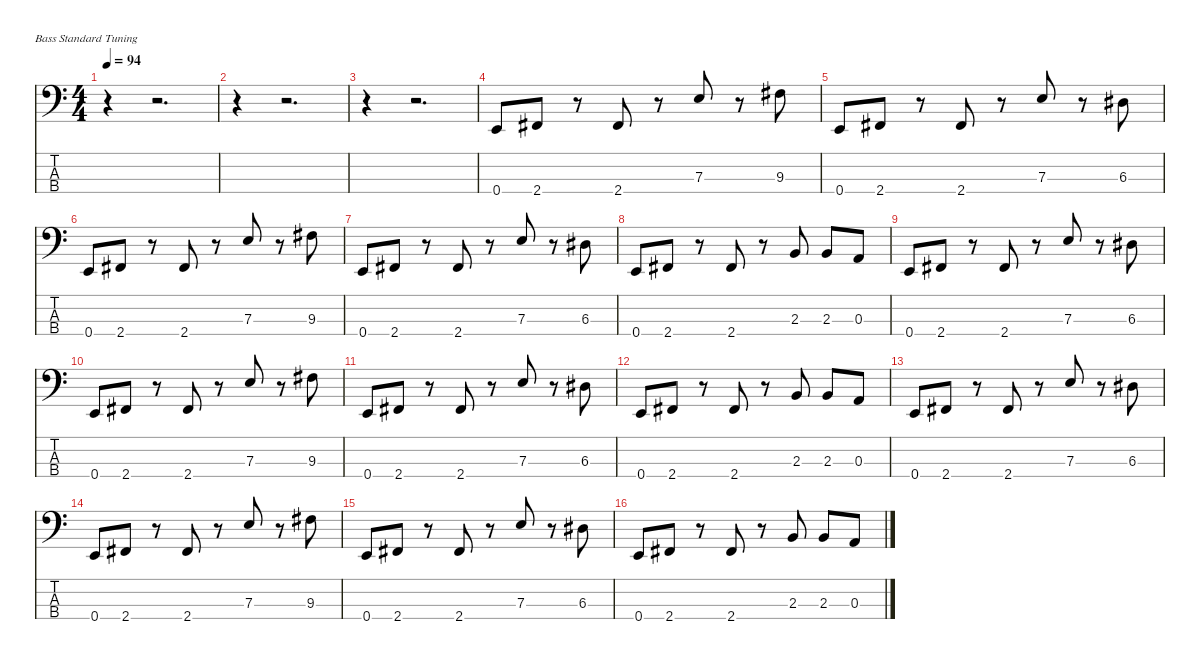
\defaultSystemsLayout 4
\hideDynamics
\bracketExtendMode nobrackets
\singleTrackTrackNamePolicy hidden
\multiTrackTrackNamePolicy hidden
\otherSystemsTrackNameOrientation horizontal
\track ("Andy Rourke" "el.bs.") {instrument electricbassfinger}
\staff {score tabs}
\tuning (G2 D2 A1 E1)
\ts (4 4)
\beaming (8 2 2 2 2)
\tempo 94
\clef f4
\ks c
r.4{dy f instrument electricbassfinger beam Down} r.2{d beam Down} |
r.4{beam Down} r.2{d beam Down} |
r.4{beam Down} r.2{d beam Down} |
0.4.8{beam Up} 2.4{acc #}.8{beam Up} r.8{beam Up} 2.4{acc #}.8{beam Up} r.8{beam Up} 7.3.8{beam Down} r.8{beam Down} 9.3{acc #}.8{beam Down} |
0.4.8{beam Up} 2.4{acc #}.8{beam Up} r.8{beam Up} 2.4{acc #}.8{beam Up} r.8{beam Up} 7.3.8{beam Down} r.8{beam Down} 6.3{acc #}.8{beam Down} |
0.4.8{beam Up} 2.4{acc #}.8{beam Up} r.8{beam Up} 2.4{acc #}.8{beam Up} r.8{beam Up} 7.3.8{beam Down} r.8{beam Down} 9.3{acc #}.8{beam Down} |
0.4.8{beam Up} 2.4{acc #}.8{beam Up} r.8{beam Up} 2.4{acc #}.8{beam Up} r.8{beam Up} 7.3.8{beam Down} r.8{beam Down} 6.3{acc #}.8{beam Down} |
0.4.8{beam Up} 2.4{acc #}.8{beam Up} r.8{beam Up} 2.4{acc #}.8{beam Up} r.8{beam Up} 2.3.8{beam Up} 2.3.8{beam Up} 0.3.8{beam Up} |
0.4.8{beam Up} 2.4{acc #}.8{beam Up} r.8{beam Up} 2.4{acc #}.8{beam Up} r.8{beam Up} 7.3.8{beam Down} r.8{beam Down} 6.3{acc #}.8{beam Down} |
0.4.8{beam Up} 2.4{acc #}.8{beam Up} r.8{beam Up} 2.4{acc #}.8{beam Up} r.8{beam Up} 7.3.8{beam Down} r.8{beam Down} 9.3{acc #}.8{beam Down} |
0.4.8{beam Up} 2.4{acc #}.8{beam Up} r.8{beam Up} 2.4{acc #}.8{beam Up} r.8{beam Up} 7.3.8{beam Down} r.8{beam Down} 6.3{acc #}.8{beam Down} |
0.4.8{beam Up} 2.4{acc #}.8{beam Up} r.8{beam Up} 2.4{acc #}.8{beam Up} r.8{beam Up} 2.3.8{beam Up} 2.3.8{beam Up} 0.3.8{beam Up} |
0.4.8{beam Up} 2.4{acc #}.8{beam Up} r.8{beam Up} 2.4{acc #}.8{beam Up} r.8{beam Up} 7.3.8{beam Down} r.8{beam Down} 6.3{acc #}.8{beam Down} |
0.4.8{beam Up} 2.4{acc #}.8{beam Up} r.8{beam Up} 2.4{acc #}.8{beam Up} r.8{beam Up} 7.3.8{beam Down} r.8{beam Down} 9.3{acc #}.8{beam Down} |
0.4.8{beam Up} 2.4{acc #}.8{beam Up} r.8{beam Up} 2.4{acc #}.8{beam Up} r.8{beam Up} 7.3.8{beam Down} r.8{beam Down} 6.3{acc #}.8{beam Down} |
0.4.8{beam Up} 2.4{acc #}.8{beam Up} r.8{beam Up} 2.4{acc #}.8{beam Up} r.8{beam Up} 2.3.8{beam Up} 2.3.8{beam Up} 0.3.8{beam Up}
